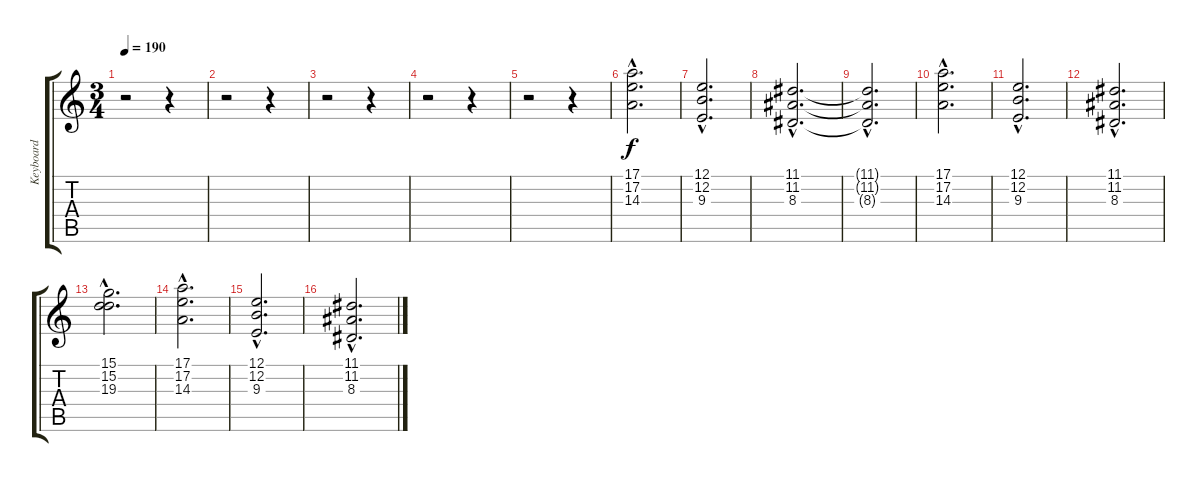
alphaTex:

\track ("Keyboard" "Keyboard") {instrument fx3crystal}
\staff {score tabs}
\tuning (E4 B3 G3 D3 A2 E2) {hide}
\ts (3 4)
\tempo 190
\clef g2
\ks c
r.2{dy f} r.4 |
r.2 r.4 |
r.2 r.4 |
r.2 r.4 |
r.2 r.4 |
(17.1{hac} 17.2{hac} 14.3{hac}).2{d} |
(12.1{hac} 12.2{hac} 9.3{hac}).2{d} |
(11.1{hac} 11.2{hac} 8.3{hac}).2{d} |
(11.1{hac t} 11.2{hac t} 8.3{hac t}).2{d} |
(17.1{hac} 17.2{hac} 14.3{hac}).2{d} |
(12.1{hac} 12.2{hac} 9.3{hac}).2{d} |
(11.1{hac} 11.2{hac} 8.3{hac}).2{d} |
(15.1{hac} 15.2{hac} 19.3{hac}).2{d} |
(17.1{hac} 17.2{hac} 14.3{hac}).2{d} |
(12.1{hac} 12.2{hac} 9.3{hac}).2{d} |
(11.1{hac} 11.2{hac} 8.3{hac}).2{d}
